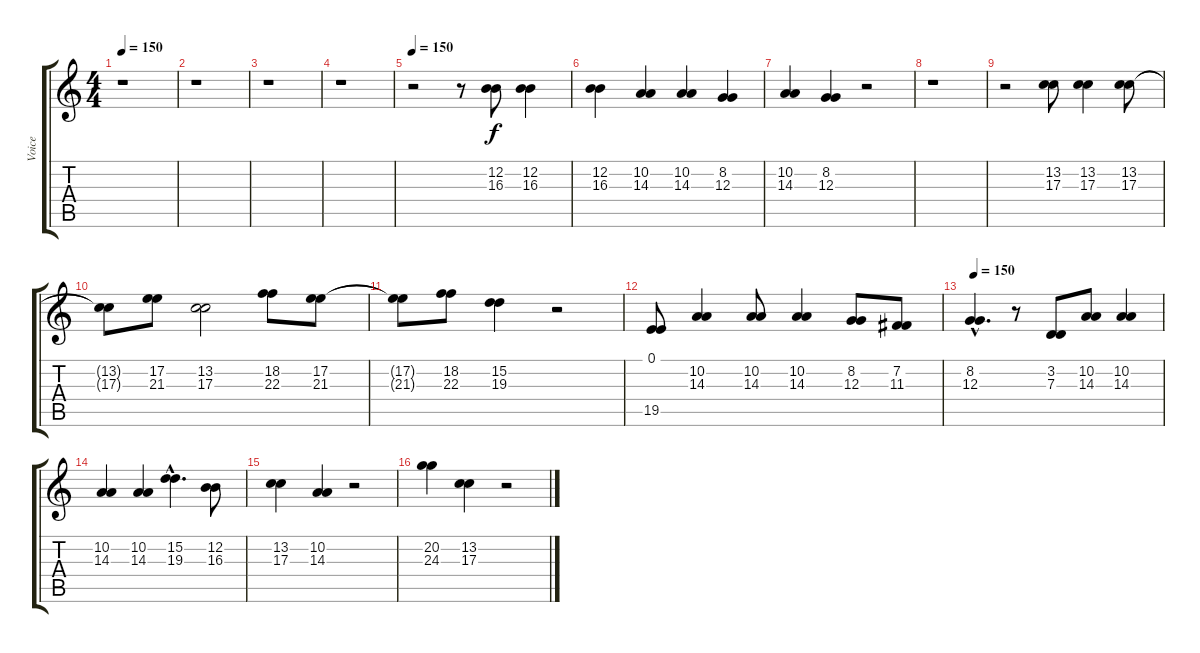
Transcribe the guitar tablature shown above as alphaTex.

\track ("Voice" "Voice") {instrument synthbrass1}
\staff {score tabs}
\tuning (E4 B3 G3 D3 A2 E2) {hide}
\ts (4 4)
\tempo 150
\clef g2
\ks c
r.1{dy f} |
r.1 |
r.1 |
r.1 |
\tempo 150
r.2 r.8 (12.2 16.3).8 (12.2 16.3).4 |
(12.2 16.3).4 (10.2 14.3).4 (10.2 14.3).4 (8.2 12.3).4 |
(10.2 14.3).4 (8.2 12.3).4 r.2 |
r.1 |
r.2 (13.2 17.3).8 (13.2 17.3).4 (13.2 17.3).8 |
(13.2{t} 17.3{t}).8 (17.2 21.3).8 (13.2 17.3).2 (18.2 22.3).8 (17.2 21.3).8 |
(17.2{t} 21.3{t}).8 (18.2 22.3).8 (15.2 19.3).4 r.2 |
(0.1 19.5).8 (10.2 14.3).4 (10.2 14.3).8 (10.2 14.3).4 (8.2 12.3).8 (7.2 11.3).8 |
\tempo 150
(8.2{hac} 12.3{hac}).4{d} r.8 (3.2 7.3).8 (10.2 14.3).8 (10.2 14.3).4 |
(10.2 14.3).4 (10.2 14.3).4 (15.2{hac} 19.3{hac}).4{d} (12.2 16.3).8 |
(13.2 17.3).4 (10.2 14.3).4 r.2 |
(20.2 24.3).4 (13.2 17.3).4 r.2
